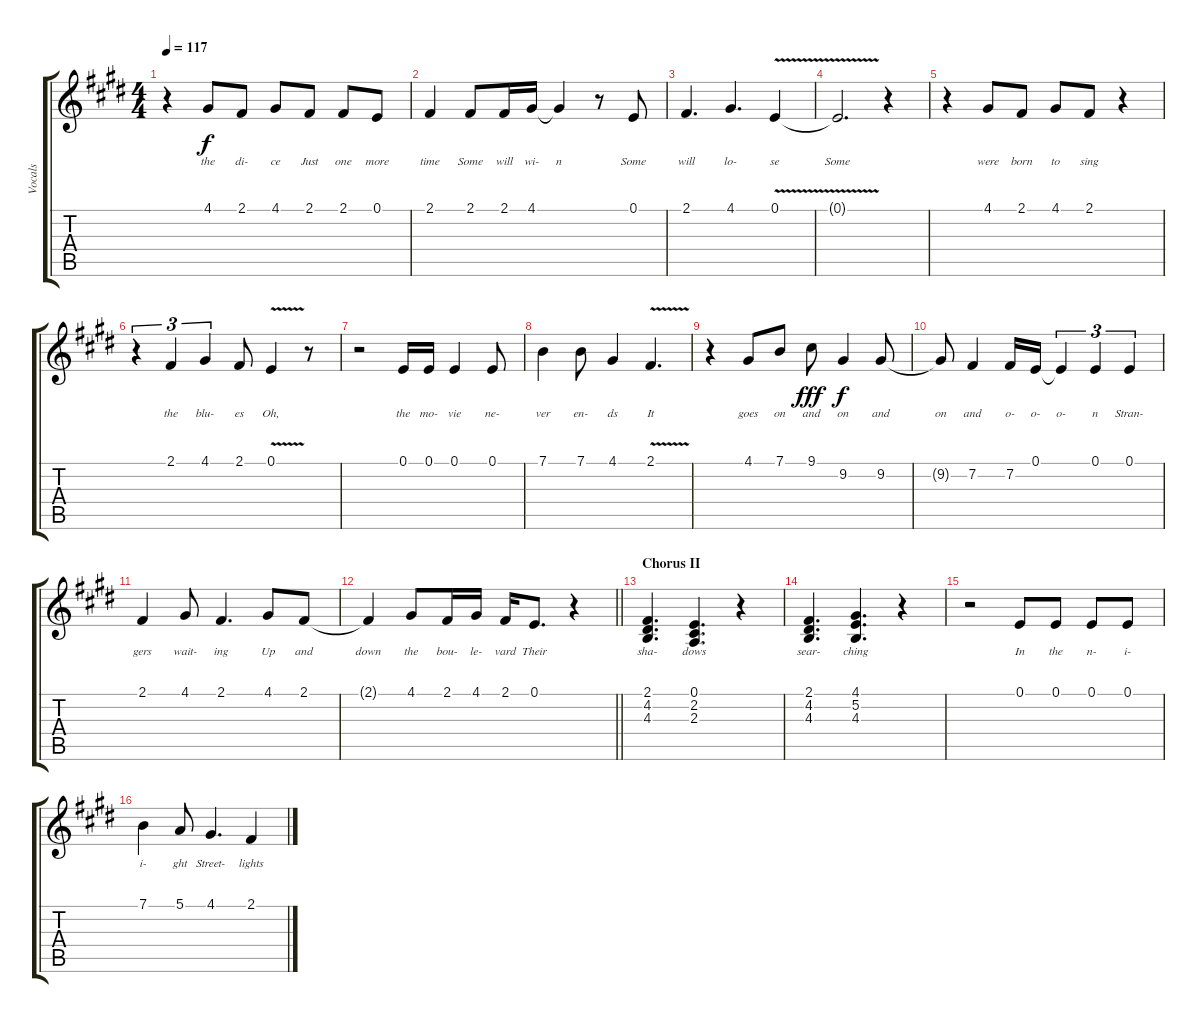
\track ("Vocals" "Vocals") {instrument altosax}
\staff {score tabs}
\tuning (E4 B3 G3 D3 A2 E2) {hide}
\ts (4 4)
\tempo 117
\clef g2
\ks c#minor
r.4{dy f} 4.1.8{lyrics (0 "the") lyrics (1 "") lyrics (2 "") lyrics (3 "") lyrics (4 "")} 2.1.8{lyrics (0 "di-") lyrics (1 "") lyrics (2 "") lyrics (3 "") lyrics (4 "")} 4.1.8{lyrics (0 "ce") lyrics (1 "") lyrics (2 "") lyrics (3 "") lyrics (4 "")} 2.1.8{lyrics (0 "Just") lyrics (1 "") lyrics (2 "") lyrics (3 "") lyrics (4 "")} 2.1.8{lyrics (0 "one") lyrics (1 "") lyrics (2 "") lyrics (3 "") lyrics (4 "")} 0.1.8{lyrics (0 "more") lyrics (1 "") lyrics (2 "") lyrics (3 "") lyrics (4 "")} |
2.1.4{lyrics (0 "time") lyrics (1 "") lyrics (2 "") lyrics (3 "") lyrics (4 "")} 2.1.8{lyrics (0 "Some") lyrics (1 "") lyrics (2 "") lyrics (3 "") lyrics (4 "")} 2.1.16{lyrics (0 "will") lyrics (1 "") lyrics (2 "") lyrics (3 "") lyrics (4 "")} 4.1.16{lyrics (0 "wi-") lyrics (1 "") lyrics (2 "") lyrics (3 "") lyrics (4 "")} 4.1{t}.4{lyrics (0 "n") lyrics (1 "") lyrics (2 "") lyrics (3 "") lyrics (4 "")} r.8 0.1.8{lyrics (0 "Some") lyrics (1 "") lyrics (2 "") lyrics (3 "") lyrics (4 "")} |
2.1.4{d lyrics (0 "will") lyrics (1 "") lyrics (2 "") lyrics (3 "") lyrics (4 "")} 4.1.4{d lyrics (0 "lo-") lyrics (1 "") lyrics (2 "") lyrics (3 "") lyrics (4 "")} 0.1{v}.4{lyrics (0 "se") lyrics (1 "") lyrics (2 "") lyrics (3 "") lyrics (4 "")} |
0.1{t}.2{d lyrics (0 "Some") lyrics (1 "") lyrics (2 "") lyrics (3 "") lyrics (4 "")} r.4 |
r.4 4.1.8{lyrics (0 "were") lyrics (1 "") lyrics (2 "") lyrics (3 "") lyrics (4 "")} 2.1.8{lyrics (0 "born") lyrics (1 "") lyrics (2 "") lyrics (3 "") lyrics (4 "")} 4.1.8{lyrics (0 "to") lyrics (1 "") lyrics (2 "") lyrics (3 "") lyrics (4 "")} 2.1.8{lyrics (0 "sing") lyrics (1 "") lyrics (2 "") lyrics (3 "") lyrics (4 "")} r.4 |
r.4{tu (3 2)} 2.1.4{tu (3 2) lyrics (0 "the") lyrics (1 "") lyrics (2 "") lyrics (3 "") lyrics (4 "")} 4.1.4{tu (3 2) lyrics (0 "blu-") lyrics (1 "") lyrics (2 "") lyrics (3 "") lyrics (4 "")} 2.1.8{lyrics (0 "es") lyrics (1 "") lyrics (2 "") lyrics (3 "") lyrics (4 "")} 0.1{v}.4{lyrics (0 "Oh,") lyrics (1 "") lyrics (2 "") lyrics (3 "") lyrics (4 "")} r.8 |
r.2 0.1.16{lyrics (0 "the") lyrics (1 "") lyrics (2 "") lyrics (3 "") lyrics (4 "")} 0.1.16{lyrics (0 "mo-") lyrics (1 "") lyrics (2 "") lyrics (3 "") lyrics (4 "")} 0.1.4{lyrics (0 "vie") lyrics (1 "") lyrics (2 "") lyrics (3 "") lyrics (4 "")} 0.1.8{lyrics (0 "ne-") lyrics (1 "") lyrics (2 "") lyrics (3 "") lyrics (4 "")} |
7.1.4{lyrics (0 "ver") lyrics (1 "") lyrics (2 "") lyrics (3 "") lyrics (4 "")} 7.1.8{lyrics (0 "en-") lyrics (1 "") lyrics (2 "") lyrics (3 "") lyrics (4 "")} 4.1.4{lyrics (0 "ds") lyrics (1 "") lyrics (2 "") lyrics (3 "") lyrics (4 "")} 2.1{v}.4{d lyrics (0 "It") lyrics (1 "") lyrics (2 "") lyrics (3 "") lyrics (4 "")} |
r.4 4.1.8{lyrics (0 "goes") lyrics (1 "") lyrics (2 "") lyrics (3 "") lyrics (4 "")} 7.1.8{lyrics (0 "on") lyrics (1 "") lyrics (2 "") lyrics (3 "") lyrics (4 "")} 9.1.8{lyrics (0 "and") lyrics (1 "") lyrics (2 "") lyrics (3 "") lyrics (4 "") dy fff} 9.2.4{lyrics (0 "on") lyrics (1 "") lyrics (2 "") lyrics (3 "") lyrics (4 "") dy f} 9.2.8{lyrics (0 "and") lyrics (1 "") lyrics (2 "") lyrics (3 "") lyrics (4 "")} |
9.2{t}.8{lyrics (0 "on") lyrics (1 "") lyrics (2 "") lyrics (3 "") lyrics (4 "")} 7.2.4{lyrics (0 "and") lyrics (1 "") lyrics (2 "") lyrics (3 "") lyrics (4 "")} 7.2.16{lyrics (0 "o-") lyrics (1 "") lyrics (2 "") lyrics (3 "") lyrics (4 "")} 0.1.16{lyrics (0 "o-") lyrics (1 "") lyrics (2 "") lyrics (3 "") lyrics (4 "")} 0.1{t}.4{tu (3 2) lyrics (0 "o-") lyrics (1 "") lyrics (2 "") lyrics (3 "") lyrics (4 "")} 0.1.4{tu (3 2) lyrics (0 "n") lyrics (1 "") lyrics (2 "") lyrics (3 "") lyrics (4 "")} 0.1.4{tu (3 2) lyrics (0 "Stran-") lyrics (1 "") lyrics (2 "") lyrics (3 "") lyrics (4 "")} |
2.1.4{lyrics (0 "gers") lyrics (1 "") lyrics (2 "") lyrics (3 "") lyrics (4 "")} 4.1.8{lyrics (0 "wait-") lyrics (1 "") lyrics (2 "") lyrics (3 "") lyrics (4 "")} 2.1.4{d lyrics (0 "ing") lyrics (1 "") lyrics (2 "") lyrics (3 "") lyrics (4 "")} 4.1.8{lyrics (0 "Up") lyrics (1 "") lyrics (2 "") lyrics (3 "") lyrics (4 "")} 2.1.8{lyrics (0 "and") lyrics (1 "") lyrics (2 "") lyrics (3 "") lyrics (4 "")} |
\barLineRight lightlight
2.1{t}.4{lyrics (0 "down") lyrics (1 "") lyrics (2 "") lyrics (3 "") lyrics (4 "")} 4.1.8{lyrics (0 "the") lyrics (1 "") lyrics (2 "") lyrics (3 "") lyrics (4 "")} 2.1.16{lyrics (0 "bou-") lyrics (1 "") lyrics (2 "") lyrics (3 "") lyrics (4 "")} 4.1.16{lyrics (0 "le-") lyrics (1 "") lyrics (2 "") lyrics (3 "") lyrics (4 "")} 2.1.16{lyrics (0 "vard") lyrics (1 "") lyrics (2 "") lyrics (3 "") lyrics (4 "")} 0.1.8{d lyrics (0 "Their") lyrics (1 "") lyrics (2 "") lyrics (3 "") lyrics (4 "")} r.4 |
\section ("" "Chorus II")
(2.1 4.2 4.3).4{d lyrics (0 "sha-") lyrics (1 "") lyrics (2 "") lyrics (3 "") lyrics (4 "")} (0.1 2.2 2.3).4{d lyrics (0 "dows") lyrics (1 "") lyrics (2 "") lyrics (3 "") lyrics (4 "")} r.4 |
(2.1 4.2 4.3).4{d lyrics (0 "sear-") lyrics (1 "") lyrics (2 "") lyrics (3 "") lyrics (4 "")} (4.1 5.2 4.3).4{d lyrics (0 "ching") lyrics (1 "") lyrics (2 "") lyrics (3 "") lyrics (4 "")} r.4 |
r.2 0.1.8{lyrics (0 "In") lyrics (1 "") lyrics (2 "") lyrics (3 "") lyrics (4 "")} 0.1.8{lyrics (0 "the") lyrics (1 "") lyrics (2 "") lyrics (3 "") lyrics (4 "")} 0.1.8{lyrics (0 "n-") lyrics (1 "") lyrics (2 "") lyrics (3 "") lyrics (4 "")} 0.1.8{lyrics (0 "i-") lyrics (1 "") lyrics (2 "") lyrics (3 "") lyrics (4 "")} |
7.1.4{lyrics (0 "i-") lyrics (1 "") lyrics (2 "") lyrics (3 "") lyrics (4 "")} 5.1.8{lyrics (0 "ght") lyrics (1 "") lyrics (2 "") lyrics (3 "") lyrics (4 "")} 4.1.4{d lyrics (0 "Street-") lyrics (1 "") lyrics (2 "") lyrics (3 "") lyrics (4 "")} 2.1.4{lyrics (0 "lights") lyrics (1 "") lyrics (2 "") lyrics (3 "") lyrics (4 "")}
